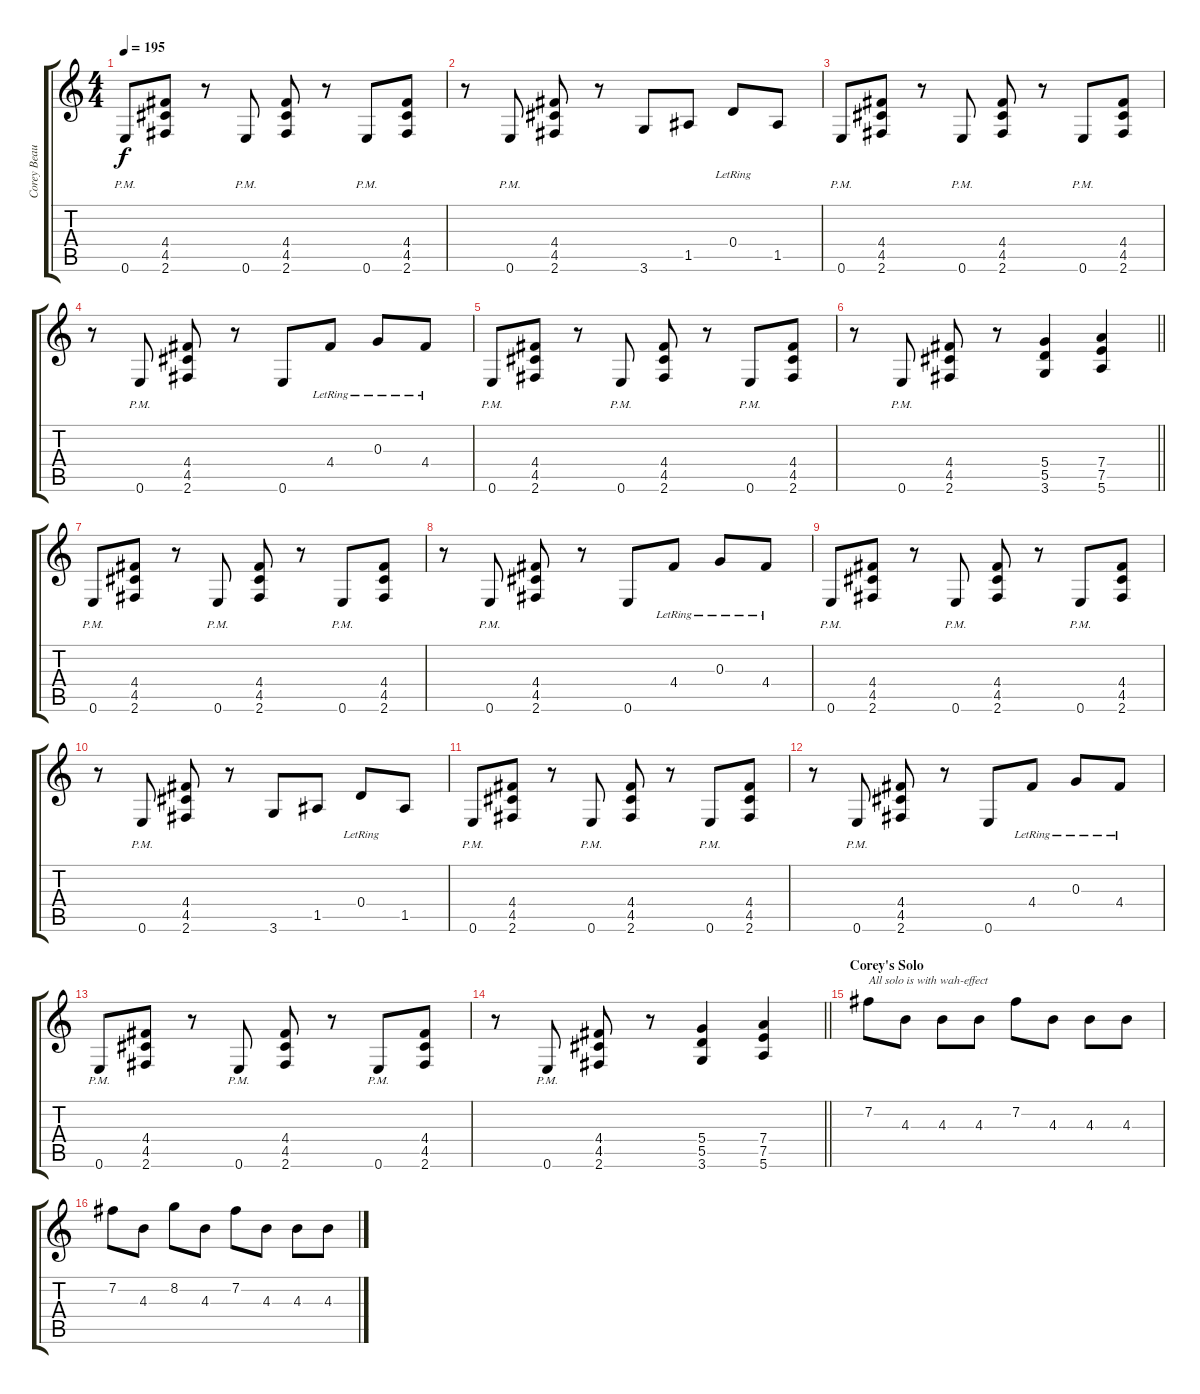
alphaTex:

\track ("Corey Beaulieu" "Corey Beau") {instrument distortionguitar}
\staff {score tabs}
\tuning (E4 B3 G3 D3 A2 E2) {hide}
\ts (4 4)
\tempo 195
\clef g2
\ks c
0.6{pm}.8{dy f} (4.4 4.5 2.6).8 r.8 0.6{pm}.8 (4.4 4.5 2.6).8 r.8 0.6{pm}.8 (4.4 4.5 2.6).8 |
r.8 0.6{pm}.8 (4.4 4.5 2.6).8 r.8 3.6.8 1.5.8 0.4{lr}.8 1.5.8 |
0.6{pm}.8 (4.4 4.5 2.6).8 r.8 0.6{pm}.8 (4.4 4.5 2.6).8 r.8 0.6{pm}.8 (4.4 4.5 2.6).8 |
r.8 0.6{pm}.8 (4.4 4.5 2.6).8 r.8 0.6.8 4.4{lr}.8 0.3{lr}.8 4.4{lr}.8 |
0.6{pm}.8 (4.4 4.5 2.6).8 r.8 0.6{pm}.8 (4.4 4.5 2.6).8 r.8 0.6{pm}.8 (4.4 4.5 2.6).8 |
\barLineRight lightlight
r.8 0.6{pm}.8 (4.4 4.5 2.6).8 r.8 (5.4 5.5 3.6).4 (7.4 7.5 5.6).4 |
0.6{pm}.8 (4.4 4.5 2.6).8 r.8 0.6{pm}.8 (4.4 4.5 2.6).8 r.8 0.6{pm}.8 (4.4 4.5 2.6).8 |
r.8 0.6{pm}.8 (4.4 4.5 2.6).8 r.8 0.6.8 4.4{lr}.8 0.3{lr}.8 4.4{lr}.8 |
0.6{pm}.8 (4.4 4.5 2.6).8 r.8 0.6{pm}.8 (4.4 4.5 2.6).8 r.8 0.6{pm}.8 (4.4 4.5 2.6).8 |
r.8 0.6{pm}.8 (4.4 4.5 2.6).8 r.8 3.6.8 1.5.8 0.4{lr}.8 1.5.8 |
0.6{pm}.8 (4.4 4.5 2.6).8 r.8 0.6{pm}.8 (4.4 4.5 2.6).8 r.8 0.6{pm}.8 (4.4 4.5 2.6).8 |
r.8 0.6{pm}.8 (4.4 4.5 2.6).8 r.8 0.6.8 4.4{lr}.8 0.3{lr}.8 4.4{lr}.8 |
0.6{pm}.8 (4.4 4.5 2.6).8 r.8 0.6{pm}.8 (4.4 4.5 2.6).8 r.8 0.6{pm}.8 (4.4 4.5 2.6).8 |
\barLineRight lightlight
r.8 0.6{pm}.8 (4.4 4.5 2.6).8 r.8 (5.4 5.5 3.6).4 (7.4 7.5 5.6).4 |
\section ("" "Corey's Solo")
7.2.8{txt "All solo is with wah-effect"} 4.3.8 4.3.8 4.3.8 7.2.8 4.3.8 4.3.8 4.3.8 |
7.2.8 4.3.8 8.2.8 4.3.8 7.2.8 4.3.8 4.3.8 4.3.8
